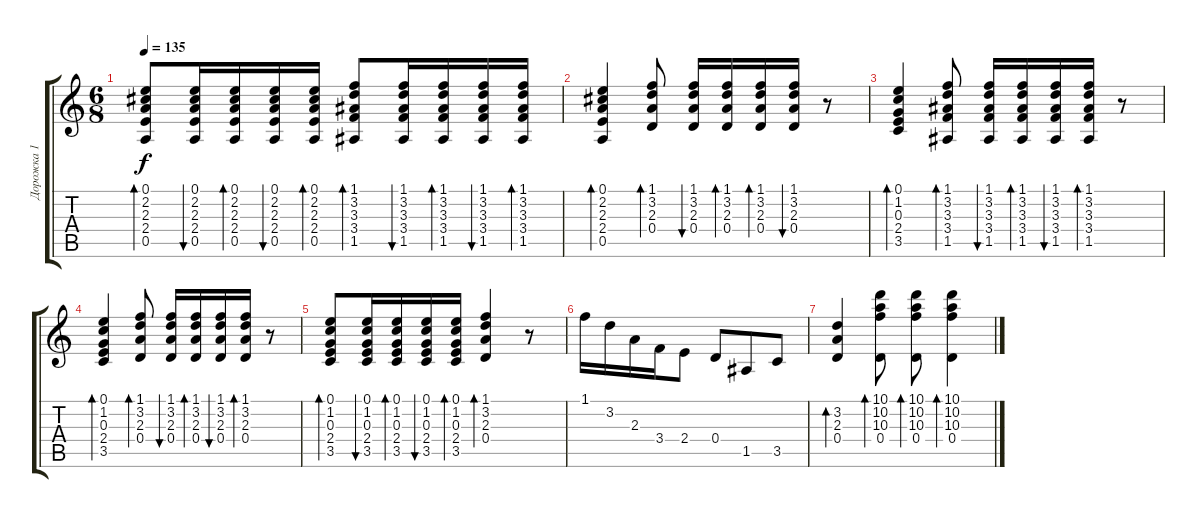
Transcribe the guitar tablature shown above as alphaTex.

\track ("Дорожка 1" "Дорожка 1") {instrument acousticguitarnylon}
\staff {score tabs}
\tuning (E4 B3 G3 D3 A2 E2) {hide}
\ts (6 8)
\tempo 135
\clef g2
\ks c
(0.1 2.2 2.3 2.4 0.5).8{bd 60 dy f} (0.1 2.2 2.3 2.4 0.5).16{bu 60} (0.1 2.2 2.3 2.4 0.5).16{bd 60} (0.1 2.2 2.3 2.4 0.5).16{bu 60} (0.1 2.2 2.3 2.4 0.5).16{bd 60} (1.1 3.2 3.3 3.4 1.5).8{bd 60} (1.1 3.2 3.3 3.4 1.5).16{bu 60} (1.1 3.2 3.3 3.4 1.5).16{bd 60} (1.1 3.2 3.3 3.4 1.5).16{bu 60} (1.1 3.2 3.3 3.4 1.5).16{bd 60} |
(0.1 2.2 2.3 2.4 0.5).4{bd 60} (1.1 3.2 2.3 0.4).8{bd 60} (1.1 3.2 2.3 0.4).16{bu 60} (1.1 3.2 2.3 0.4).16{bd 60} (1.1 3.2 2.3 0.4).16{bd 60} (1.1 3.2 2.3 0.4).16{bu 60} r.8 |
(0.1 1.2 0.3 2.4 3.5).4{bd 60} (1.1 3.2 3.3 3.4 1.5).8{bd 60} (1.1 3.2 3.3 3.4 1.5).16{bu 60} (1.1 3.2 3.3 3.4 1.5).16{bd 60} (1.1 3.2 3.3 3.4 1.5).16{bu 60} (1.1 3.2 3.3 3.4 1.5).16{bd 60} r.8 |
(0.1 1.2 0.3 2.4 3.5).4{bd 60} (1.1 3.2 2.3 0.4).8{bd 60} (1.1 3.2 2.3 0.4).16{bu 60} (1.1 3.2 2.3 0.4).16{bd 60} (1.1 3.2 2.3 0.4).16{bu 60} (1.1 3.2 2.3 0.4).16{bd 60} r.8 |
(0.1 1.2 0.3 2.4 3.5).8{bd 60} (0.1 1.2 0.3 2.4 3.5).16{bu 60} (0.1 1.2 0.3 2.4 3.5).16{bd 60} (0.1 1.2 0.3 2.4 3.5).16{bu 60} (0.1 1.2 0.3 2.4 3.5).16{bd 60} (1.1 3.2 2.3 0.4).4{bd 60} r.8 |
1.1.16 3.2.16 2.3.16 3.4.16 2.4.8 0.4.8 1.5.8 3.5.8 |
(3.2 2.3 0.4).4{bd 60} (10.1 10.2 10.3 0.4).8{bd 60} (10.1 10.2 10.3 0.4).8{bd 60} (10.1 10.2 10.3 0.4).4{bd 60}
